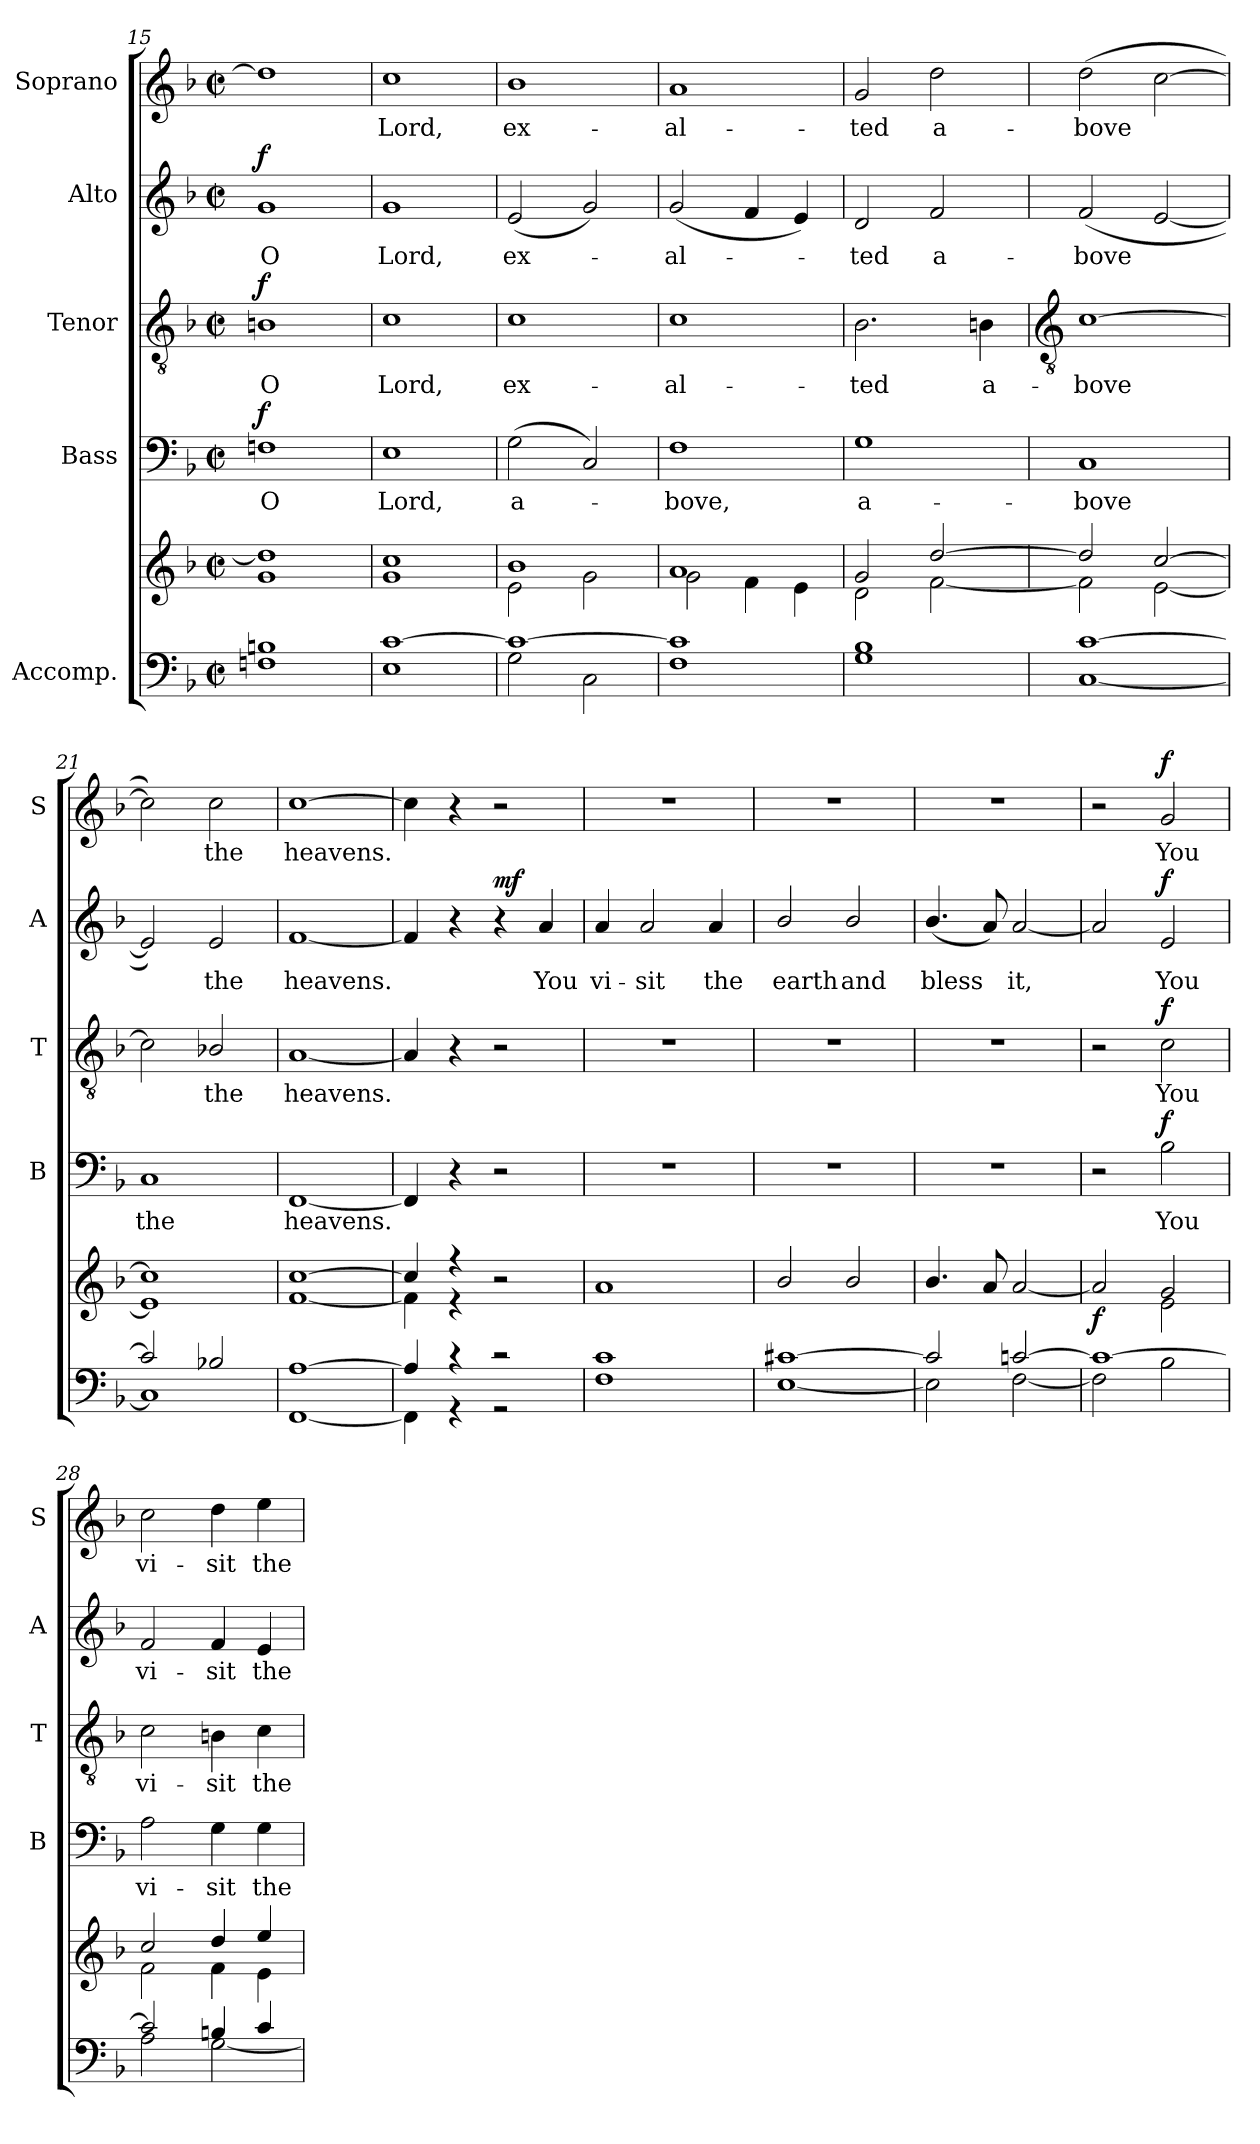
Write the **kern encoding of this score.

**kern	**kern	**dynam	**kern	**text	**dynam	**kern	**text	**dynam	**kern	**text	**dynam	**kern	**text	**dynam
*part5	*part5	*part5	*part4	*part4	*part4	*part3	*part3	*part3	*part2	*part2	*part2	*part1	*part1	*part1
*staff6	*staff5	*staff5/6	*staff4	*staff4	*staff4	*staff3	*staff3	*staff3	*staff2	*staff2	*staff2	*staff1	*staff1	*staff1
*I"Accomp.	*	*	*I"Bass	*	*	*I"Tenor	*	*	*I"Alto	*	*	*I"Soprano	*	*
*	*	*	*I'B	*	*	*I'T	*	*	*I'A	*	*	*I'S	*	*
*clefF4	*clefG2	*	*clefF4	*	*	*clefGv2	*	*	*clefG2	*	*	*clefG2	*	*
*k[b-]	*k[b-]	*	*k[b-]	*	*	*k[b-]	*	*	*k[b-]	*	*	*k[b-]	*	*
*F:	*F:	*	*F:	*	*	*F:	*	*	*F:	*	*	*F:	*	*
*M2/2	*M2/2	*	*M2/2	*	*	*M2/2	*	*	*M2/2	*	*	*M2/2	*	*
*met(c|)	*met(c|)	*	*met(c|)	*	*	*met(c|)	*	*	*met(c|)	*	*	*met(c|)	*	*
=15	=15	=15	=15	=15	=15	=15	=15	=15	=15	=15	=15	=15	=15	=15
*^	*^	*	*	*	*	*	*	*	*	*	*	*	*	*
!	!	!	!	!	!	!LO:LY:b	!LO:DY:b	!	!LO:LY:b	!LO:DY:b	!	!LO:LY:b	!LO:DY:b	!	!	!
1ryy	1Fn\ 1Bn\	1dd/]	1g\	.	1Fn	O	f	1Bn	O	f	1g	O	f	1dd]	.	.
=16	=16	=16	=16	=16	=16	=16	=16	=16	=16	=16	=16	=16	=16	=16	=16	=16
!	!	!	!	!	!	!LO:LY:b	!	!	!LO:LY:b	!	!	!LO:LY:b	!	!	!LO:LY:b	!
[1c	1E\	1cc/	1g\	.	1E	Lord,	.	1c	Lord,	.	1g	Lord,	.	1cc	Lord,	.
=17	=17	=17	=17	=17	=17	=17	=17	=17	=17	=17	=17	=17	=17	=17	=17	=17
!	!	!	!	!	!	!LO:LY:b	!	!	!LO:LY:b	!	!	!LO:LY:b	!	!	!LO:LY:b	!
1c_	2G\	1b-/	2e\	.	(2G	a-	.	1c	ex-	.	(<2e	ex-	.	1b-	ex-	.
.	2C\	.	2g\	.	2C)	.	.	.	.	.	2g)	.	.	.	.	.
=18	=18	=18	=18	=18	=18	=18	=18	=18	=18	=18	=18	=18	=18	=18	=18	=18
!	!	!	!	!	!	!LO:LY:b	!	!	!LO:LY:b	!	!	!LO:LY:b	!	!	!LO:LY:b	!
1c]	1F\	1a/	2g\	.	1F	bove,	.	1c	-al-	.	(<2g	al-	.	1a	-al-	.
.	.	.	4f\	.	.	.	.	.	.	.	4f	.	.	.	.	.
.	.	.	4e\	.	.	.	.	.	.	.	4e)	.	.	.	.	.
=19	=19	=19	=19	=19	=19	=19	=19	=19	=19	=19	=19	=19	=19	=19	=19	=19
!	!	!	!	!	!	!LO:LY:b	!	!	!LO:LY:b	!	!	!LO:LY:b	!	!	!LO:LY:b	!
1B-	1G\	2g/	2d\	.	1G	a-	.	2.B-	-ted	.	2d	ted	.	2g	-ted	.
!	!	!	!	!	!	!	!	!	!	!	!	!LO:LY:b	!	!	!LO:LY:b	!
.	.	[2dd/	[2f\	.	.	.	.	.	.	.	2f	a-	.	2dd	a-	.
!	!	!	!	!	!	!	!	!	!LO:LY:b	!	!	!	!	!	!	!
.	.	.	.	.	.	.	.	4Bn	a-	.	.	.	.	.	.	.
!!LO:LB:g=z
=20	=20	=20	=20	=20	=20	=20	=20	=20	=20	=20	=20	=20	=20	=20	=20	=20
*	*	*	*	*	*	*	*	*clefGv2	*	*	*	*	*	*	*	*
!	!	!	!	!	!	!LO:LY:b	!	!	!LO:LY:b	!	!	!LO:LY:b	!	!	!LO:LY:b	!
[1c/	[1C\	2dd/]	2f\]	.	1C	-bove	.	[1c	-bove	.	(<2f	-bove	.	(>2dd	-bove	.
.	.	[2cc/	[2e\	.	.	.	.	.	.	.	[2e	.	.	[2cc	.	.
=21	=21	=21	=21	=21	=21	=21	=21	=21	=21	=21	=21	=21	=21	=21	=21	=21
!	!	!	!	!	!	!LO:LY:b	!	!	!	!	!	!	!	!	!	!
2c/]	1C\]	1cc/]	1e\]	.	1C	the	.	2c]	.	.	2e])	.	.	2cc])	.	.
!	!	!	!	!	!	!	!	!	!LO:LY:b	!	!	!LO:LY:b	!	!	!LO:LY:b	!
2B-X/	.	.	.	.	.	.	.	2B-X/	the	.	2e	the	.	2cc	the	.
=22	=22	=22	=22	=22	=22	=22	=22	=22	=22	=22	=22	=22	=22	=22	=22	=22
!	!	!	!	!	!	!LO:LY:b	!	!	!LO:LY:b	!	!	!LO:LY:b	!	!	!LO:LY:b	!
[1A/	[1FF\	[1cc/	[1f\	.	[1FF	heavens.	.	[1A	heavens.	.	[1f	heavens.	.	[1cc	heavens.	.
=23	=23	=23	=23	=23	=23	=23	=23	=23	=23	=23	=23	=23	=23	=23	=23	=23
4A/]	4FF\]	4cc/]	4f\]	.	4FF]	.	.	4A]	.	.	4f]	.	.	4cc]	.	.
4r	4r	4r	4r	.	4r	.	.	4r	.	.	4r	.	.	4r	.	.
!	!	!	!	!	!	!	!	!	!	!	!	!	!LO:DY:b	!	!	!
2r	2r	2ryy	2r	.	2r	.	.	2r	.	.	4r	.	mf	2r	.	.
!	!	!	!	!	!	!	!	!	!	!	!	!LO:LY:b	!	!	!	!
.	.	.	.	.	.	.	.	.	.	.	4a	You	.	.	.	.
=24	=24	=24	=24	=24	=24	=24	=24	=24	=24	=24	=24	=24	=24	=24	=24	=24
!	!	!	!	!	!	!	!	!	!	!	!	!LO:LY:b	!	!	!	!
1c/	1F\	1ryy	1a\	.	1r	.	.	1r	.	.	4a	vi-	.	1r	.	.
!	!	!	!	!	!	!	!	!	!	!	!	!LO:LY:b	!	!	!	!
.	.	.	.	.	.	.	.	.	.	.	2a	-sit	.	.	.	.
!	!	!	!	!	!	!	!	!	!	!	!	!LO:LY:b	!	!	!	!
.	.	.	.	.	.	.	.	.	.	.	4a	the	.	.	.	.
=25	=25	=25	=25	=25	=25	=25	=25	=25	=25	=25	=25	=25	=25	=25	=25	=25
!	!	!	!	!	!	!	!	!	!	!	!	!LO:LY:b	!	!	!	!
[1c#X/	[1E\	1ryy	2b-/	.	1r	.	.	1r	.	.	2b-/	earth	.	1r	.	.
!	!	!	!	!	!	!	!	!	!	!	!	!LO:LY:b	!	!	!	!
.	.	.	2b-/	.	.	.	.	.	.	.	2b-/	and	.	.	.	.
=26	=26	=26	=26	=26	=26	=26	=26	=26	=26	=26	=26	=26	=26	=26	=26	=26
!	!	!	!	!	!	!	!	!	!	!	!	!LO:LY:b	!	!	!	!
2c#/]	2E\]	1ryy	4.b-/	.	1r	.	.	1r	.	.	(<4.b-/	bless	.	1r	.	.
.	.	.	8a/	.	.	.	.	.	.	.	8a)	.	.	.	.	.
!	!	!	!	!	!	!	!	!	!	!	!	!LO:LY:b	!	!	!	!
[2cn/	[2F\	.	[2a/	.	.	.	.	.	.	.	[2a	it,	.	.	.	.
=27	=27	=27	=27	=27	=27	=27	=27	=27	=27	=27	=27	=27	=27	=27	=27	=27
!	!	!	!	!LO:DY:b	!	!	!	!	!	!	!	!	!	!	!	!
1c/_	2F\]	2ryy	2a/]	f	2r	.	.	2r	.	.	2a]	.	.	2r	.	.
!	!	!	!	!	!	!LO:LY:b	!LO:DY:b	!	!LO:LY:b	!LO:DY:b	!	!LO:LY:b	!LO:DY:b	!	!LO:LY:b	!LO:DY:b
.	2B-\	2g/	2e\	.	2B-	You	f	2c	You	f	2e	You	f	2g	You	f
=28	=28	=28	=28	=28	=28	=28	=28	=28	=28	=28	=28	=28	=28	=28	=28	=28
!	!	!	!	!	!	!LO:LY:b	!	!	!LO:LY:b	!	!	!LO:LY:b	!	!	!LO:LY:b	!
2c/]	2A\	2cc/	2f\	.	2A	vi-	.	2c	vi-	.	2f	vi-	.	2cc	vi-	.
!	!	!	!	!	!	!LO:LY:b	!	!	!LO:LY:b	!	!	!LO:LY:b	!	!	!LO:LY:b	!
4Bn/	[2G\	4dd/	4f\	.	4G	-sit	.	4Bn	-sit	.	4f	-sit	.	4dd	-sit	.
!	!	!	!	!	!	!LO:LY:b	!	!	!LO:LY:b	!	!	!LO:LY:b	!	!	!LO:LY:b	!
4c/	.	4ee/	4e\	.	4G	the	.	4c	the	.	4e	the	.	4ee	the	.
*v	*v	*	*	*	*	*	*	*	*	*	*	*	*	*	*	*
*	*v	*v	*	*	*	*	*	*	*	*	*	*	*	*	*
=	=	=	=	=	=	=	=	=	=	=	=	=	=	=
*-	*-	*-	*-	*-	*-	*-	*-	*-	*-	*-	*-	*-	*-	*-
